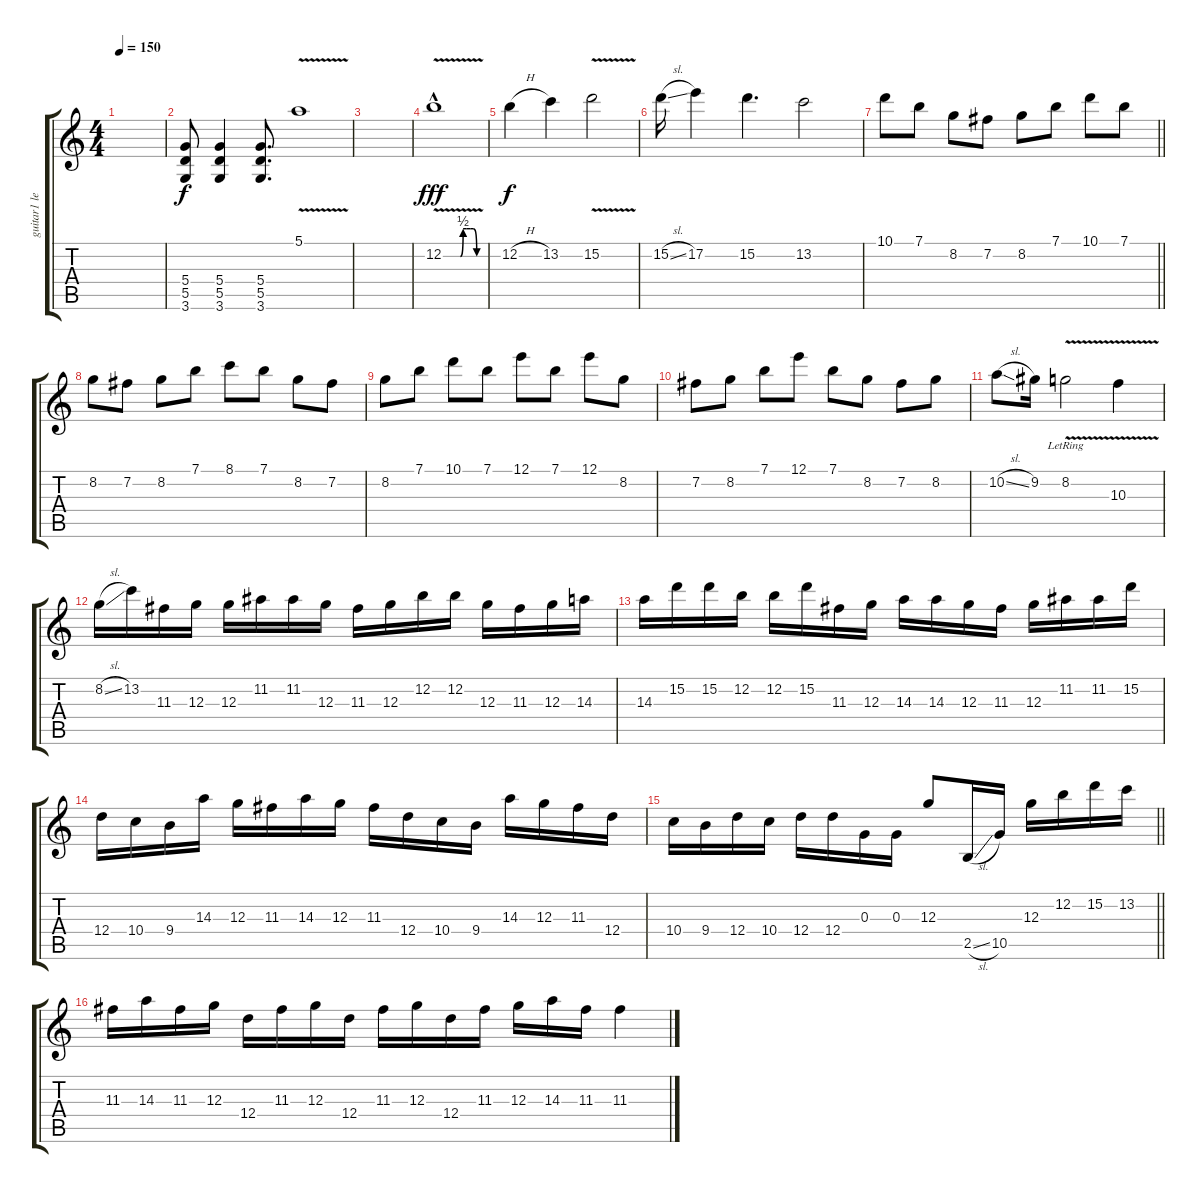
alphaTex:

\track ("guitar1 lead" "guitar1 le") {instrument acousticguitarsteel}
\staff {score tabs}
\tuning (E4 B3 G3 D3 A2 E2) {hide}
\ts (4 4)
\tempo 150
\clef g2
\ks c
|
(5.4 5.5 3.6).8 (5.4 5.5 3.6).4 (5.4 5.5 3.6).8{d} 5.1{v}.1 |
|
12.2{be (custom 0 0 10 0 20 0 25 0 29 2 34 2 40 2 44 2 49 0 60 0) v hac}.1{dy fff} |
12.2{h}.4{dy f} 13.2.4 15.2{v}.2 |
15.2{sl}.16 17.2.4 15.2.4{d} 13.2.2 |
\barLineRight lightlight
10.1.8 7.1.8 8.2.8 7.2.8 8.2.8 7.1.8 10.1.8 7.1.8 |
8.2.8 7.2.8 8.2.8 7.1.8 8.1.8 7.1.8 8.2.8 7.2.8 |
8.2.8 7.1.8 10.1.8 7.1.8 12.1.8 7.1.8 12.1.8 8.2.8 |
7.2.8 8.2.8 7.1.8 12.1.8 7.1.8 8.2.8 7.2.8 8.2.8 |
10.2{sl}.8 9.2.16 8.2{v lr}.2 10.3{v}.4 |
8.2{sl}.16 13.2.16 11.3.16 12.3.16 12.3.16 11.2.16 11.2.16 12.3.16 11.3.16 12.3.16 12.2.16 12.2.16 12.3.16 11.3.16 12.3.16 14.3.16 |
14.3.16 15.2.16 15.2.16 12.2.16 12.2.16 15.2.16 11.3.16 12.3.16 14.3.16 14.3.16 12.3.16 11.3.16 12.3.16 11.2.16 11.2.16 15.2.16 |
12.4.16 10.4.16 9.4.16 14.3.16 12.3.16 11.3.16 14.3.16 12.3.16 11.3.16 12.4.16 10.4.16 9.4.16 14.3.16 12.3.16 11.3.16 12.4.16 |
\barLineRight lightlight
10.4.16 9.4.16 12.4.16 10.4.16 12.4.16 12.4.16 0.3.16 0.3.16 12.3.8 2.5{sl}.16 10.5.16 12.3.16 12.2.16 15.2.16 13.2.16 |
11.3.16 14.3.16 11.3.16 12.3.16 12.4.16 11.3.16 12.3.16 12.4.16 11.3.16 12.3.16 12.4.16 11.3.16 12.3.16 14.3.16 11.3.16 11.3.4
